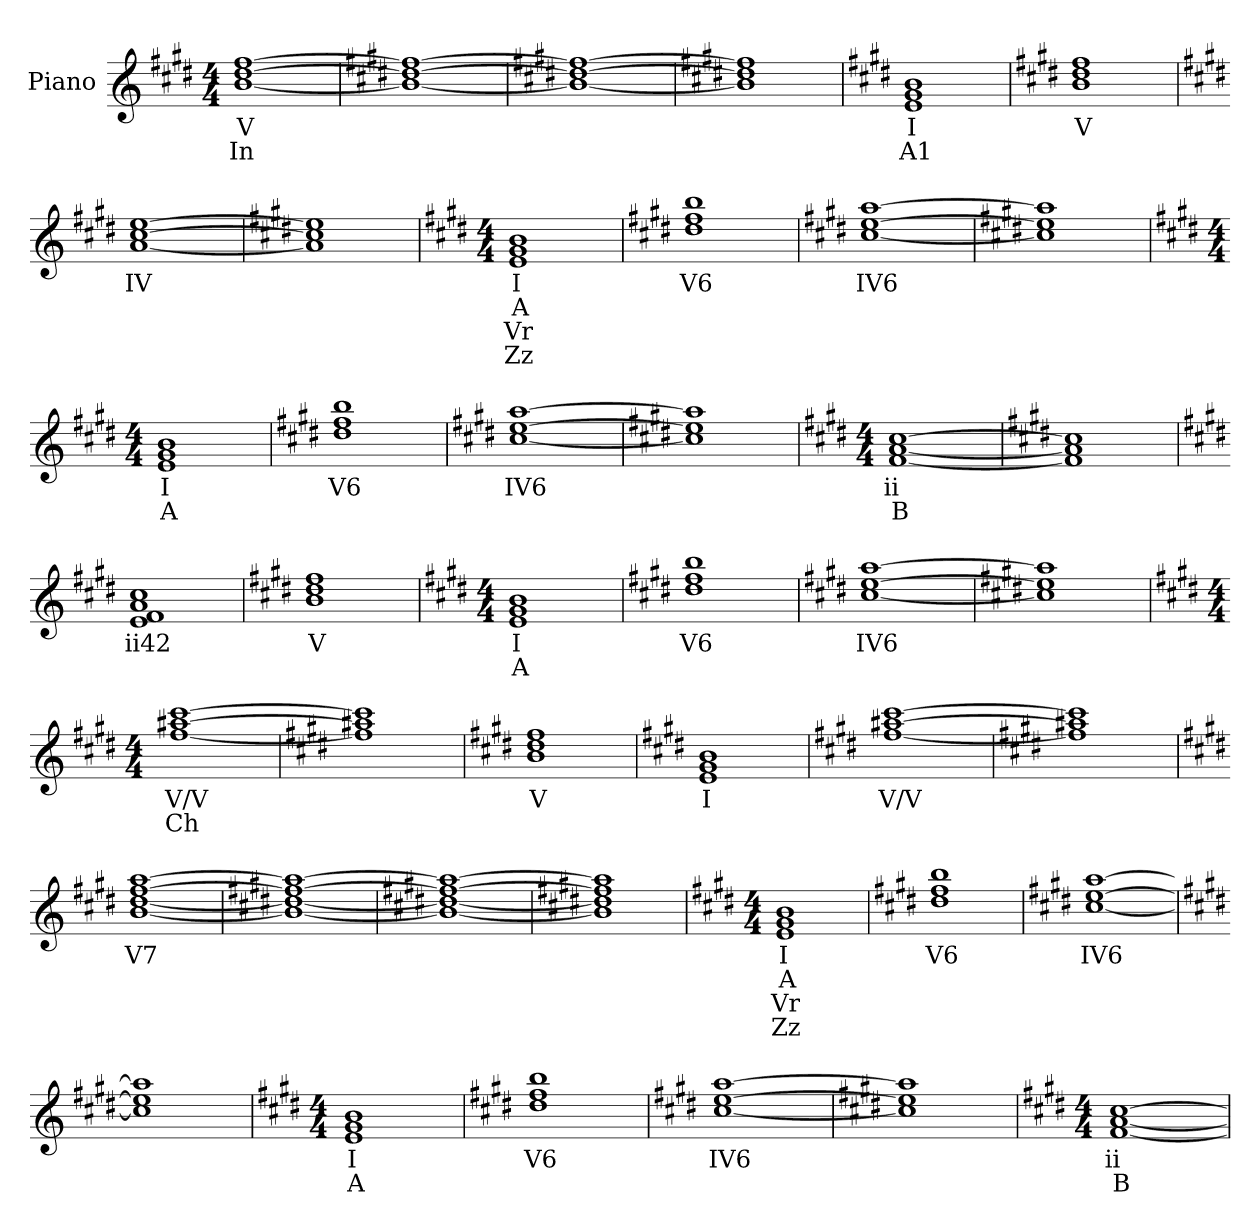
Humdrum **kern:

**kern	**text	**text	**text	**text
*part1	*part1	*part1	*part1	*part1
*staff1	*staff1	*staff1	*staff1	*staff1
*I"Piano	*	*	*	*
*I'Pno	*	*	*	*
*k[f#c#g#d#]	*	*	*	*
*E:	*	*	*	*
*M4/4	*	*	*	*
=	=	=	=	=
[1b [1dd# [1ff#	V	In	.	.
=	=	=	=	=
*k[f#c#g#d#]	*	*	*	*
*E:	*	*	*	*
1b_ 1dd#_ 1ff#_	.	.	.	.
=	=	=	=	=
*k[f#c#g#d#]	*	*	*	*
*E:	*	*	*	*
1b_ 1dd#_ 1ff#_	.	.	.	.
=	=	=	=	=
*k[f#c#g#d#]	*	*	*	*
*E:	*	*	*	*
1b] 1dd#] 1ff#]	.	.	.	.
=	=	=	=	=
*k[f#c#g#d#]	*	*	*	*
*E:	*	*	*	*
1e 1g# 1b	I	A1	.	.
=	=	=	=	=
*k[f#c#g#d#]	*	*	*	*
*E:	*	*	*	*
1b 1dd# 1ff#	V	.	.	.
=	=	=	=	=
*k[f#c#g#d#]	*	*	*	*
*E:	*	*	*	*
[1a [1cc# [1ee	IV	.	.	.
=	=	=	=	=
*k[f#c#g#d#]	*	*	*	*
*E:	*	*	*	*
1a] 1cc#] 1ee]	.	.	.	.
=	=	=	=	=
*k[f#c#g#d#]	*	*	*	*
*E:	*	*	*	*
*M4/4	*	*	*	*
1e 1g# 1b	I	A	Vr	Zz
=	=	=	=	=
*k[f#c#g#d#]	*	*	*	*
*E:	*	*	*	*
1dd# 1ff# 1bb	V6	.	.	.
=	=	=	=	=
*k[f#c#g#d#]	*	*	*	*
*E:	*	*	*	*
[1cc# [1ee [1aa	IV6	.	.	.
=	=	=	=	=
*k[f#c#g#d#]	*	*	*	*
*E:	*	*	*	*
1cc#] 1ee] 1aa]	.	.	.	.
=	=	=	=	=
*k[f#c#g#d#]	*	*	*	*
*E:	*	*	*	*
*M4/4	*	*	*	*
1e 1g# 1b	I	A	.	.
=	=	=	=	=
*k[f#c#g#d#]	*	*	*	*
*E:	*	*	*	*
1dd# 1ff# 1bb	V6	.	.	.
=	=	=	=	=
*k[f#c#g#d#]	*	*	*	*
*E:	*	*	*	*
[1cc# [1ee [1aa	IV6	.	.	.
=	=	=	=	=
*k[f#c#g#d#]	*	*	*	*
*E:	*	*	*	*
1cc#] 1ee] 1aa]	.	.	.	.
=	=	=	=	=
*k[f#c#g#d#]	*	*	*	*
*E:	*	*	*	*
*M4/4	*	*	*	*
[1f# [1a [1cc#	ii	B	.	.
=	=	=	=	=
*k[f#c#g#d#]	*	*	*	*
*E:	*	*	*	*
1f#] 1a] 1cc#]	.	.	.	.
=	=	=	=	=
*k[f#c#g#d#]	*	*	*	*
*E:	*	*	*	*
1e 1f# 1a 1cc#	ii42	.	.	.
=	=	=	=	=
*k[f#c#g#d#]	*	*	*	*
*E:	*	*	*	*
1b 1dd# 1ff#	V	.	.	.
=	=	=	=	=
*k[f#c#g#d#]	*	*	*	*
*E:	*	*	*	*
*M4/4	*	*	*	*
1e 1g# 1b	I	A	.	.
=	=	=	=	=
*k[f#c#g#d#]	*	*	*	*
*E:	*	*	*	*
1dd# 1ff# 1bb	V6	.	.	.
=	=	=	=	=
*k[f#c#g#d#]	*	*	*	*
*E:	*	*	*	*
[1cc# [1ee [1aa	IV6	.	.	.
=	=	=	=	=
*k[f#c#g#d#]	*	*	*	*
*E:	*	*	*	*
1cc#] 1ee] 1aa]	.	.	.	.
=	=	=	=	=
*k[f#c#g#d#]	*	*	*	*
*E:	*	*	*	*
*M4/4	*	*	*	*
[1ff# [1aa#X [1ccc#	V/V	Ch	.	.
=	=	=	=	=
*k[f#c#g#d#]	*	*	*	*
*E:	*	*	*	*
1ff#] 1aa#X] 1ccc#]	.	.	.	.
=	=	=	=	=
*k[f#c#g#d#]	*	*	*	*
*E:	*	*	*	*
1b 1dd# 1ff#	V	.	.	.
=	=	=	=	=
*k[f#c#g#d#]	*	*	*	*
*E:	*	*	*	*
1e 1g# 1b	I	.	.	.
=	=	=	=	=
*k[f#c#g#d#]	*	*	*	*
*E:	*	*	*	*
[1ff# [1aa#X [1ccc#	V/V	.	.	.
=	=	=	=	=
*k[f#c#g#d#]	*	*	*	*
*E:	*	*	*	*
1ff#] 1aa#X] 1ccc#]	.	.	.	.
=	=	=	=	=
*k[f#c#g#d#]	*	*	*	*
*E:	*	*	*	*
[1b [1dd# [1ff# [1aa	V7	.	.	.
=	=	=	=	=
*k[f#c#g#d#]	*	*	*	*
*E:	*	*	*	*
1b_ 1dd#_ 1ff#_ 1aa_	.	.	.	.
=	=	=	=	=
*k[f#c#g#d#]	*	*	*	*
*E:	*	*	*	*
1b_ 1dd#_ 1ff#_ 1aa_	.	.	.	.
=	=	=	=	=
*k[f#c#g#d#]	*	*	*	*
*E:	*	*	*	*
1b] 1dd#] 1ff#] 1aa]	.	.	.	.
=	=	=	=	=
*k[f#c#g#d#]	*	*	*	*
*E:	*	*	*	*
*M4/4	*	*	*	*
1e 1g# 1b	I	A	Vr	Zz
=	=	=	=	=
*k[f#c#g#d#]	*	*	*	*
*E:	*	*	*	*
1dd# 1ff# 1bb	V6	.	.	.
=	=	=	=	=
*k[f#c#g#d#]	*	*	*	*
*E:	*	*	*	*
[1cc# [1ee [1aa	IV6	.	.	.
=	=	=	=	=
*k[f#c#g#d#]	*	*	*	*
*E:	*	*	*	*
1cc#] 1ee] 1aa]	.	.	.	.
=	=	=	=	=
*k[f#c#g#d#]	*	*	*	*
*E:	*	*	*	*
*M4/4	*	*	*	*
1e 1g# 1b	I	A	.	.
=	=	=	=	=
*k[f#c#g#d#]	*	*	*	*
*E:	*	*	*	*
1dd# 1ff# 1bb	V6	.	.	.
=	=	=	=	=
*k[f#c#g#d#]	*	*	*	*
*E:	*	*	*	*
[1cc# [1ee [1aa	IV6	.	.	.
=	=	=	=	=
*k[f#c#g#d#]	*	*	*	*
*E:	*	*	*	*
1cc#] 1ee] 1aa]	.	.	.	.
=	=	=	=	=
*k[f#c#g#d#]	*	*	*	*
*E:	*	*	*	*
*M4/4	*	*	*	*
[1f# [1a [1cc#	ii	B	.	.
=	=	=	=	=
*-	*-	*-	*-	*-
